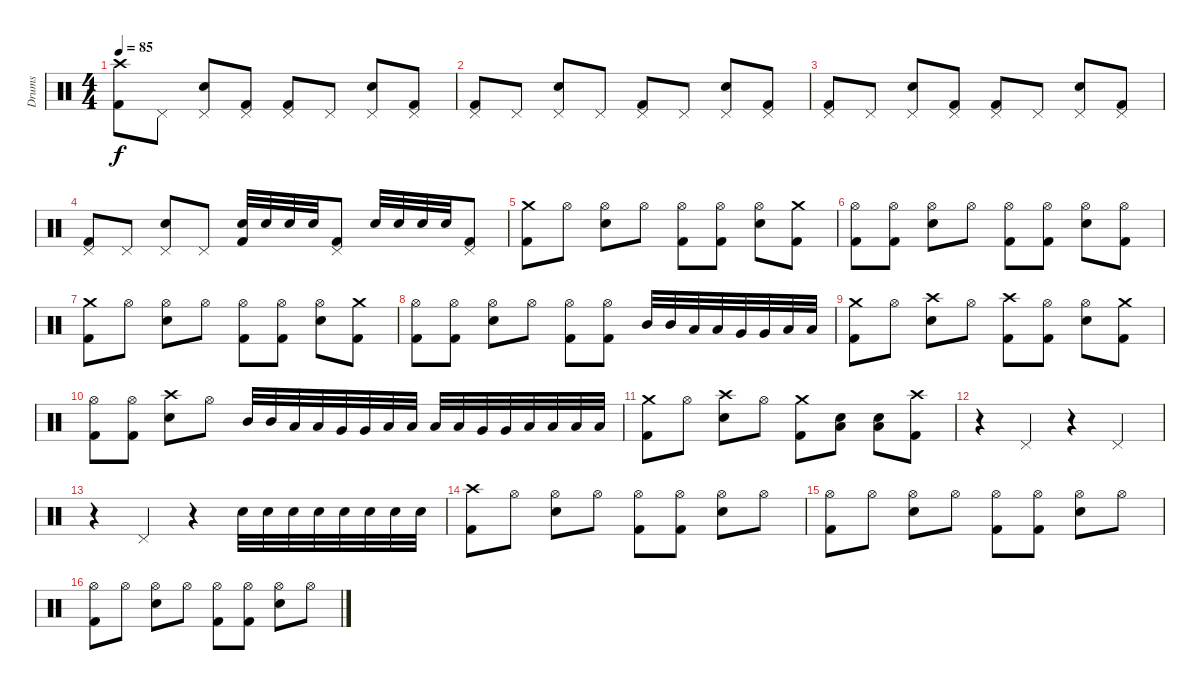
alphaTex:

\track ("Drums" "Drums") {instrument percussion}
\staff {score}
\articulation defaults
\ts (4 4)
\tempo 85
\clef neutral
\ks c
("Crash high (hit)" "Kick (hit) 2").8{dy f} "Pedal Hi-Hat (hit)".8 ("Pedal Hi-Hat (hit)" "Electric Snare (hit)").8 ("Pedal Hi-Hat (hit)" "Kick (hit) 2").8 ("Pedal Hi-Hat (hit)" "Kick (hit) 2").8 "Pedal Hi-Hat (hit)".8 ("Pedal Hi-Hat (hit)" "Electric Snare (hit)").8 ("Pedal Hi-Hat (hit)" "Kick (hit) 2").8 |
("Pedal Hi-Hat (hit)" "Kick (hit) 2").8 "Pedal Hi-Hat (hit)".8 ("Pedal Hi-Hat (hit)" "Electric Snare (hit)").8 "Pedal Hi-Hat (hit)".8 ("Pedal Hi-Hat (hit)" "Kick (hit) 2").8 "Pedal Hi-Hat (hit)".8 ("Pedal Hi-Hat (hit)" "Electric Snare (hit)").8 ("Pedal Hi-Hat (hit)" "Kick (hit) 2").8 |
("Pedal Hi-Hat (hit)" "Kick (hit) 2").8 "Pedal Hi-Hat (hit)".8 ("Pedal Hi-Hat (hit)" "Electric Snare (hit)").8 ("Pedal Hi-Hat (hit)" "Kick (hit) 2").8 ("Pedal Hi-Hat (hit)" "Kick (hit) 2").8 "Pedal Hi-Hat (hit)".8 ("Pedal Hi-Hat (hit)" "Electric Snare (hit)").8 ("Pedal Hi-Hat (hit)" "Kick (hit) 2").8 |
("Pedal Hi-Hat (hit)" "Kick (hit) 2").8 "Pedal Hi-Hat (hit)".8 ("Pedal Hi-Hat (hit)" "Electric Snare (hit)").8 "Pedal Hi-Hat (hit)".8 ("Electric Snare (hit)" "Kick (hit) 2").32 "Electric Snare (hit)".32 "Electric Snare (hit)".32 "Electric Snare (hit)".32 ("Pedal Hi-Hat (hit)" "Kick (hit) 2").8 "Electric Snare (hit)".32 "Electric Snare (hit)".32 "Electric Snare (hit)".32 "Electric Snare (hit)".32 ("Pedal Hi-Hat (hit)" "Kick (hit) 2").8 |
("Crash medium (hit)" "Kick (hit) 2").8 "Hi-Hat (open)".8 ("Hi-Hat (open)" "Electric Snare (hit)").8 "Hi-Hat (open)".8 ("Hi-Hat (open)" "Kick (hit) 2").8 ("Hi-Hat (open)" "Kick (hit) 2").8 ("Hi-Hat (open)" "Electric Snare (hit)").8 ("Crash medium (hit)" "Kick (hit) 2").8 |
("Hi-Hat (open)" "Kick (hit) 2").8 ("Hi-Hat (open)" "Kick (hit) 2").8 ("Hi-Hat (open)" "Electric Snare (hit)").8 "Hi-Hat (open)".8 ("Hi-Hat (open)" "Kick (hit) 2").8 ("Hi-Hat (open)" "Kick (hit) 2").8 ("Hi-Hat (open)" "Electric Snare (hit)").8 ("Hi-Hat (open)" "Kick (hit) 2").8 |
("Crash medium (hit)" "Kick (hit) 2").8 "Hi-Hat (open)".8 ("Hi-Hat (open)" "Electric Snare (hit)").8 "Hi-Hat (open)".8 ("Hi-Hat (open)" "Kick (hit) 2").8 ("Hi-Hat (open)" "Kick (hit) 2").8 ("Hi-Hat (open)" "Electric Snare (hit)").8 ("Crash medium (hit)" "Kick (hit) 2").8 |
("Hi-Hat (open)" "Kick (hit) 2").8 ("Hi-Hat (open)" "Kick (hit) 2").8 ("Hi-Hat (open)" "Electric Snare (hit)").8 "Hi-Hat (open)".8 ("Hi-Hat (open)" "Kick (hit) 2").8 ("Hi-Hat (open)" "Kick (hit) 2").8 "Mid Tom (hit)".32 "Mid Tom (hit)".32 "Low Tom (hit)".32 "Low Tom (hit)".32 "Very Low Tom (hit)".32 "Very Low Tom (hit)".32 "Low Floor Tom (hit)".32 "Low Floor Tom (hit)".32 |
("Crash medium (hit)" "Kick (hit) 2").8 "Hi-Hat (open)".8 ("Crash high (hit)" "Electric Snare (hit)").8 "Hi-Hat (open)".8 ("Crash high (hit)" "Kick (hit) 2").8 ("Hi-Hat (open)" "Kick (hit) 2").8 ("Hi-Hat (open)" "Electric Snare (hit)").8 ("Crash medium (hit)" "Kick (hit) 2").8 |
("Hi-Hat (open)" "Kick (hit) 2").8 ("Hi-Hat (open)" "Kick (hit) 2").8 ("Crash high (hit)" "Electric Snare (hit)").8 "Hi-Hat (open)".8 "Mid Tom (hit)".32 "Mid Tom (hit)".32 "Low Tom (hit)".32 "Low Tom (hit)".32 "Very Low Tom (hit)".32 "Very Low Tom (hit)".32 "Low Floor Tom (hit)".32 "Low Floor Tom (hit)".32 "Low Tom (hit)".32 "Low Tom (hit)".32 "Very Low Tom (hit)".32 "Very Low Tom (hit)".32 "Low Floor Tom (hit)".32 "Low Floor Tom (hit)".32 "Low Floor Tom (hit)".32 "Low Floor Tom (hit)".32 |
("Crash medium (hit)" "Kick (hit) 2").8 "Hi-Hat (open)".8 ("Crash high (hit)" "Electric Snare (hit)").8 "Hi-Hat (open)".8 ("Crash medium (hit)" "Kick (hit) 2").8 ("Low Floor Tom (hit)" "Electric Snare (hit)").8 ("Low Floor Tom (hit)" "Electric Snare (hit)").8 ("Crash high (hit)" "Kick (hit) 2").8 |
r.4 "Pedal Hi-Hat (hit)".4 r.4 "Pedal Hi-Hat (hit)".4 |
r.4 "Pedal Hi-Hat (hit)".4 r.4 "Electric Snare (hit)".32 "Electric Snare (hit)".32 "Electric Snare (hit)".32 "Electric Snare (hit)".32 "Electric Snare (hit)".32 "Electric Snare (hit)".32 "Electric Snare (hit)".32 "Electric Snare (hit)".32 |
("Crash high (hit)" "Kick (hit) 2").8 "Hi-Hat (open)".8 ("Hi-Hat (open)" "Electric Snare (hit)").8 "Hi-Hat (open)".8 ("Hi-Hat (open)" "Kick (hit) 2").8 ("Hi-Hat (open)" "Kick (hit) 2").8 ("Hi-Hat (open)" "Electric Snare (hit)").8 "Hi-Hat (open)".8 |
("Hi-Hat (open)" "Kick (hit) 2").8 "Hi-Hat (open)".8 ("Hi-Hat (open)" "Electric Snare (hit)").8 "Hi-Hat (open)".8 ("Hi-Hat (open)" "Kick (hit) 2").8 ("Hi-Hat (open)" "Kick (hit) 2").8 ("Hi-Hat (open)" "Electric Snare (hit)").8 "Hi-Hat (open)".8 |
("Hi-Hat (open)" "Kick (hit) 2").8 "Hi-Hat (open)".8 ("Hi-Hat (open)" "Electric Snare (hit)").8 "Hi-Hat (open)".8 ("Hi-Hat (open)" "Kick (hit) 2").8 ("Hi-Hat (open)" "Kick (hit) 2").8 ("Hi-Hat (open)" "Electric Snare (hit)").8 "Hi-Hat (open)".8
